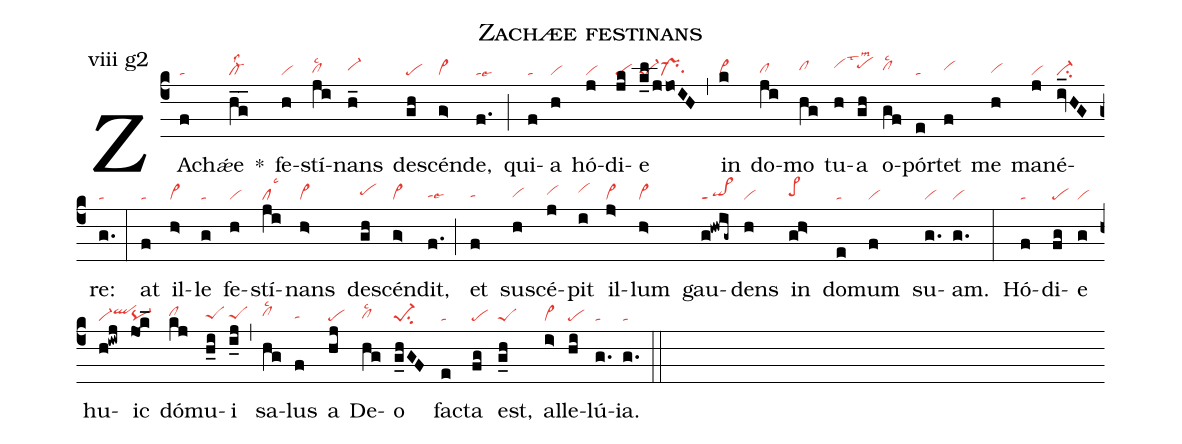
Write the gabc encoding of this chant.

name: Zachæe festinans;
annotation: viii g2;
mode: 8;
nabc-lines: 1;
%%
(c4)
ZA(f|ta)ch<e>ǽ</e>{e}(h_g_|cl-lss2) *()
fe(h|vi)stí(ji|clhglsc2)nans(h_|vi-hh) de(gh|pe)scén(g>|vi>)de,(f.|talse6) (;)
qui(f|ta)a(h|vi) hó(j|vi)di(jk|pe)e(k_l/jjoIH|pe-1pr-su1) (,)
in(k|vi>) do(ji|clhg)mo(hg|clhh) tu(h|vihilst3)a(gh|pehilsm2) o(gf|clhhlsc2)pór(e|ta)tet(f|vihh) me(h|vihg) ma(j|vi)né(iv_HG|ci-)re:(g.|ta) (:)
at(f|ta) il(h>|vi>)le(g|ta) fe(h|vi)stí(ji|cllsc3)nans(h>|vi>) de(gh|pehh)scén(g>|vi>)dit,(f.|tahglse6) (;)
et(f|tahg) su(h|vihg)scé(j|vihh)pit(i|vihi) il(j>|vi>)lum(h>|vi>) gau(g!hwig~|qi>ppt1)dens(h|vi) in(gh>|pe>hh) do(e|ta)mum(f|vi) su(g.|vi)am.(g.|vi) (:)
Hó(f|ta)di(fg|pe)e(g|vi) hu(h!iwj|vi-qlhi)ic(jo!k_|pq-) dó(kj|clhh)mu(h_i|peShg)i(i_j|peShg) (,)
sa(hg|clhhlsc2)lus(f|tahg) a(hj|pe) De(hg|clhglsc2)o(g_hGF|pe-1su2) fa(e|ta)cta(fg|pe) est,(g_h|peS) al(i>|vi>)le(hi|pe)lú(g.|ta)ia.(g.|ta) (::)
